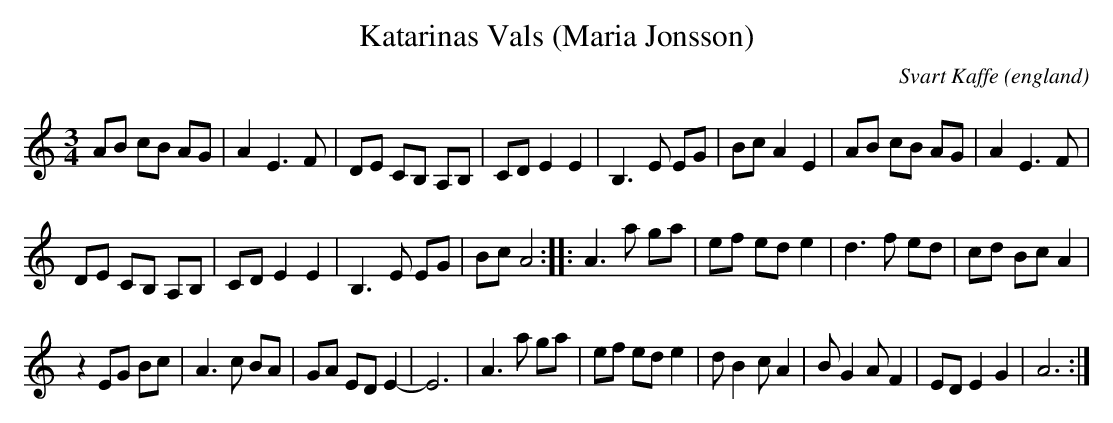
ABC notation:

X:1
T:Katarinas Vals (Maria Jonsson)
O:england
C:Svart Kaffe
M:3/4
L:1/8
K:C
AB cB AG|A2E3F|DE CB, A,B,|CD E2E2|\
B,3E EG|Bc A2E2|AB cB AG|A2E3F|
DE CB, A,B,|CD E2E2|B,3E EG|Bc A4:|\
|:A3a ga|ef ed e2|d3f ed|cd Bc A2|
z2EG Bc|A3c BA|GA ED E2-|E6|A3a ga|\
ef ed e2|dB2c A2|BG2A F2|ED E2G2|A6:|
